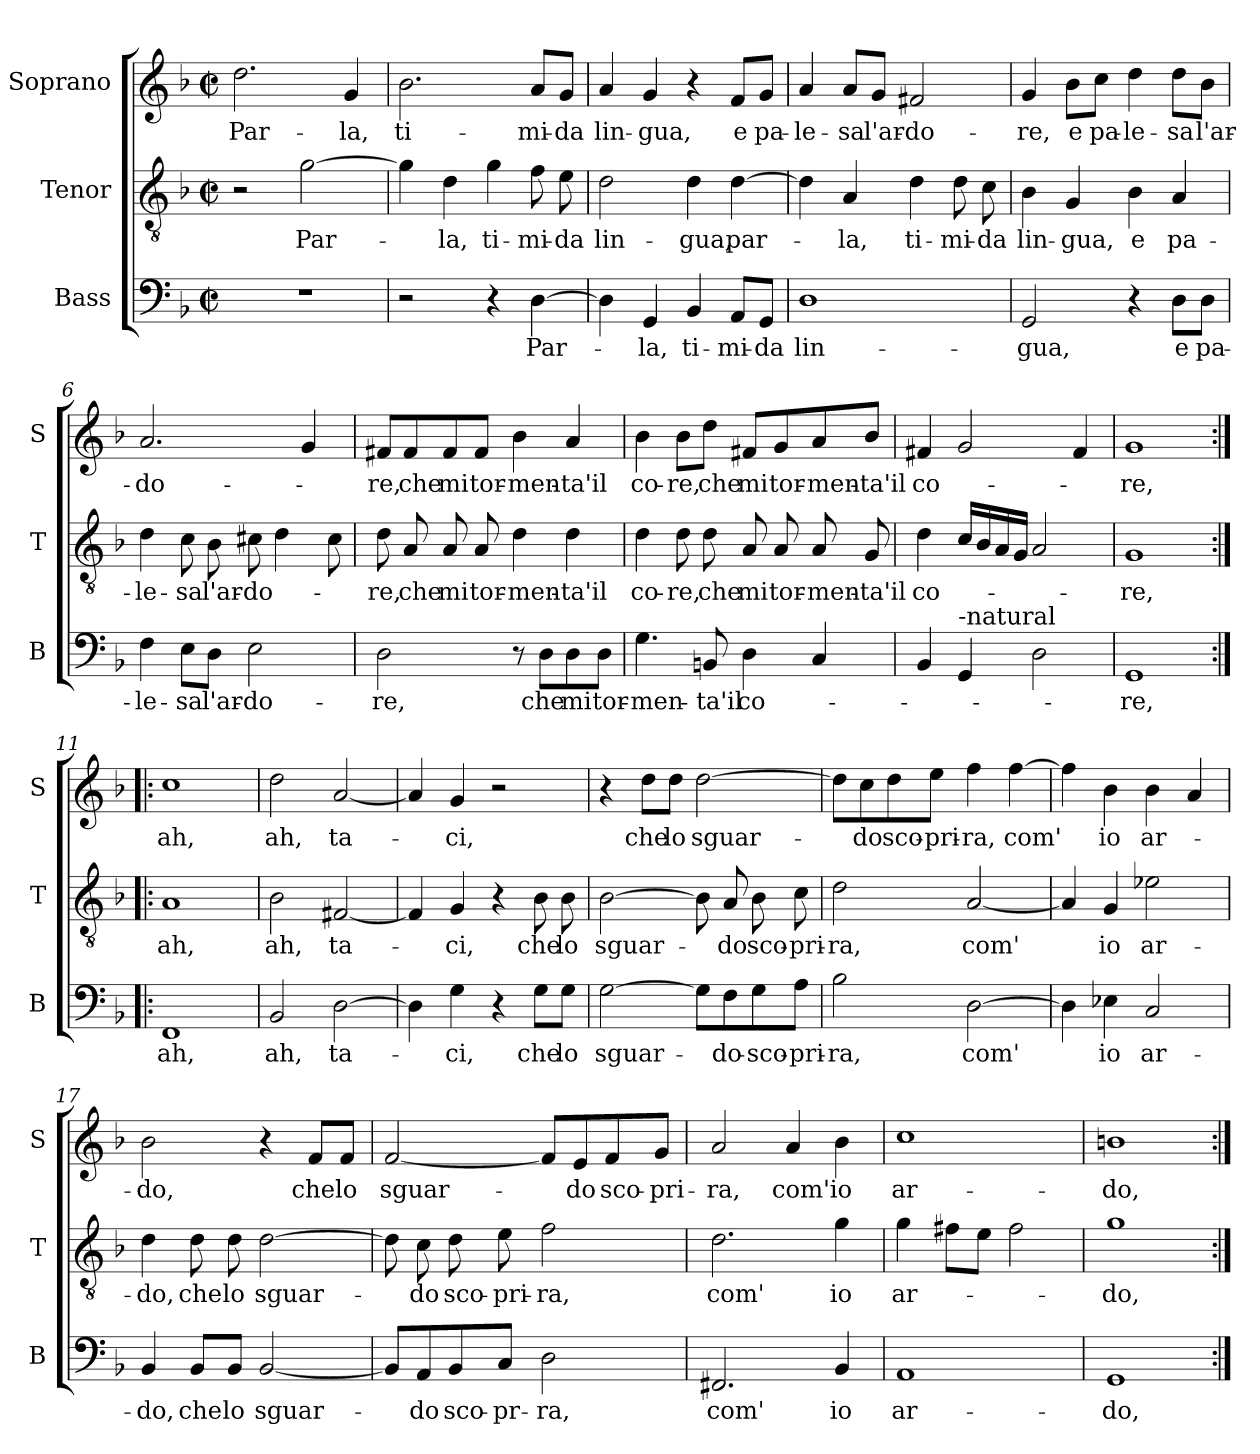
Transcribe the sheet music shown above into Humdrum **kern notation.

**kern	**text	**kern	**text	**kern	**text
*part3	*part3	*part2	*part2	*part1	*part1
*staff3	*staff3	*staff2	*staff2	*staff1	*staff1
*I"Bass	*	*I"Tenor	*	*I"Soprano	*
*I'B	*	*I'T	*	*I'S	*
*clefF4	*	*clefGv2	*	*clefG2	*
*k[b-]	*	*k[b-]	*	*k[b-]	*
*F:	*	*F:	*	*F:	*
*M2/2	*	*M2/2	*	*M2/2	*
*met(c|)	*	*met(c|)	*	*met(c|)	*
=1	=1	=1	=1	=1	=1
!	!	!	!	!	!LO:LY:b
1r	.	2r	.	2.dd\	Par-
!	!	!	!LO:LY:b	!	!
.	.	[2g\	Par-	.	.
!	!	!	!	!	!LO:LY:b
.	.	.	.	4g/	-la,
=2	=2	=2	=2	=2	=2
!	!	!	!	!	!LO:LY:b
2r	.	4g\]	.	2.b-\	ti-
!	!	!	!LO:LY:b	!	!
.	.	4d\	-la,	.	.
!	!	!	!LO:LY:b	!	!
4r	.	4g\	ti-	.	.
!	!LO:LY:b	!	!LO:LY:b	!	!LO:LY:b
[4D\	Par-	8f\	-mi-	8a/L	-mi-
!	!	!	!LO:LY:b	!	!LO:LY:b
.	.	8e\	-da	8g/J	-da
=3	=3	=3	=3	=3	=3
!	!	!	!LO:LY:b	!	!LO:LY:b
4D\]	.	2d\	lin-	4a/	lin-
!	!LO:LY:b	!	!	!	!LO:LY:b
4GG/	-la,	.	.	4g/	-gua,
!	!LO:LY:b	!	!LO:LY:b	!	!
4BB-/	ti-	4d\	-gua,	4r	.
!	!LO:LY:b	!	!LO:LY:b	!	!LO:LY:b
8AA/L	-mi-	[4d\	par-	8f/L	e
!	!LO:LY:b	!	!	!	!LO:LY:b
8GG/J	-da	.	.	8g/J	pa-
=4	=4	=4	=4	=4	=4
!	!LO:LY:b	!	!	!	!LO:LY:b
1D	lin-	4d\]	.	4a/	-le-
!	!	!	!LO:LY:b	!	!LO:LY:b
.	.	4A/	-la,	8a/L	-sa
!	!	!	!	!	!LO:LY:b
.	.	.	.	8g/J	l'ar-
!	!	!	!LO:LY:b	!	!LO:LY:b
.	.	4d\	ti-	2f#X/	-do-
!	!	!	!LO:LY:b	!	!
.	.	8d\	-mi-	.	.
!	!	!	!LO:LY:b	!	!
.	.	8c\	-da	.	.
!!LO:LB:g=z
=5	=5	=5	=5	=5	=5
!	!LO:LY:b	!	!LO:LY:b	!	!LO:LY:b
2GG/	-gua,	4B-\	lin-	4g/	-re,
!	!	!	!LO:LY:b	!	!LO:LY:b
.	.	4G/	-gua,	8b-\L	e
!	!	!	!	!	!LO:LY:b
.	.	.	.	8cc\J	pa-
!	!	!	!LO:LY:b	!	!LO:LY:b
4r	.	4B-\	e	4dd\	-le-
!	!LO:LY:b	!	!LO:LY:b	!	!LO:LY:b
8D\L	e	4A/	pa-	8dd\L	-sa
!	!LO:LY:b	!	!	!	!LO:LY:b
8D\J	pa-	.	.	8b-\J	l'ar-
=6	=6	=6	=6	=6	=6
!	!LO:LY:b	!	!LO:LY:b	!	!LO:LY:b
4F\	-le-	4d\	-le-	2.a/	-do-
!	!LO:LY:b	!	!LO:LY:b	!	!
8E\L	-sa	8c\	-sa	.	.
!	!LO:LY:b	!	!LO:LY:b	!	!
8D\J	l'ar-	8B-\	l'ar-	.	.
!	!LO:LY:b	!	!LO:LY:b	!	!
2E\	-do-	8c#X\	-do-	.	.
.	.	4d\	.	.	.
.	.	.	.	4g/	.
.	.	8c#\	.	.	.
=7	=7	=7	=7	=7	=7
!	!LO:LY:b	!	!LO:LY:b	!	!LO:LY:b
2D\	-re,	8d\	-re,	8f#X/L	-re,
!	!	!	!LO:LY:b	!	!LO:LY:b
.	.	8A/	che	8f#/	che
!	!	!	!LO:LY:b	!	!LO:LY:b
.	.	8A/	mi	8f#/	mi
!	!	!	!LO:LY:b	!	!LO:LY:b
.	.	8A/	tor-	8f#/J	tor-
!	!	!	!LO:LY:b	!	!LO:LY:b
8r	.	4d\	-men-	4b-\	-men-
!	!LO:LY:b	!	!	!	!
8D\L	che	.	.	.	.
!	!LO:LY:b	!	!LO:LY:b	!	!LO:LY:b
8D\	mi	4d\	-ta'il	4a/	-ta'il
!	!LO:LY:b	!	!	!	!
8D\J	tor-	.	.	.	.
=8	=8	=8	=8	=8	=8
!	!LO:LY:b	!	!LO:LY:b	!	!LO:LY:b
4.G\	-men-	4d\	co-	4b-\	co-
!	!	!	!LO:LY:b	!	!LO:LY:b
.	.	8d\	-re,	8b-\L	-re,
!	!LO:LY:b	!	!LO:LY:b	!	!LO:LY:b
8BBn/	-ta'il	8d\	che	8dd\J	che
!	!LO:LY:b	!	!LO:LY:b	!	!LO:LY:b
4D\	co-	8A/	mi	8f#X/L	mi
!	!	!	!LO:LY:b	!	!LO:LY:b
.	.	8A/	tor-	8g/	tor-
!	!	!	!LO:LY:b	!	!LO:LY:b
4C/	.	8A/	-men-	8a/	-men-
!	!	!	!LO:LY:b	!	!LO:LY:b
.	.	8G/	-ta'il	8b-/J	-ta'il
!!LO:LB:g=z
=9	=9	=9	=9	=9	=9
!	!	!	!LO:LY:b	!	!LO:LY:b
4BB-/	.	4d\	co-	4f#X/	co-
!LO:TX:a:t=-natural	!	!	!	!	!
4GG/	.	16c/LL	.	2g/	.
.	.	16B-/	.	.	.
.	.	16A/	.	.	.
.	.	16G/JJ	.	.	.
2D\	.	2A/	.	.	.
.	.	.	.	4f#/	.
=10	=10	=10	=10	=10	=10
!	!LO:LY:b	!	!LO:LY:b	!	!LO:LY:b
1GG	-re,	1G	-re,	1g	-re,
=11:|!|:	=11:|!|:	=11:|!|:	=11:|!|:	=11:|!|:	=11:|!|:
!	!LO:LY:b	!	!LO:LY:b	!	!LO:LY:b
1FF	ah,	1A	ah,	1cc	ah,
=12	=12	=12	=12	=12	=12
!	!LO:LY:b	!	!LO:LY:b	!	!LO:LY:b
2BB-/	ah,	2B-\	ah,	2dd\	ah,
!	!LO:LY:b	!	!LO:LY:b	!	!LO:LY:b
[2D\	ta-	[2F#X/	ta-	[2a/	ta-
=13	=13	=13	=13	=13	=13
4D\]	.	4F#/]	.	4a/]	.
!	!LO:LY:b	!	!LO:LY:b	!	!LO:LY:b
4G\	-ci,	4G/	-ci,	4g/	-ci,
4r	.	4r	.	2r	.
!	!LO:LY:b	!	!LO:LY:b	!	!
8G\L	che	8B-\	che	.	.
!	!LO:LY:b	!	!LO:LY:b	!	!
8G\J	lo	8B-\	lo	.	.
!!LO:PB:g=z
=14	=14	=14	=14	=14	=14
!	!LO:LY:b	!	!LO:LY:b	!	!
[2G\	sguar-	[2B-\	sguar-	4r	.
!	!	!	!	!	!LO:LY:b
.	.	.	.	8dd\L	che
!	!	!	!	!	!LO:LY:b
.	.	.	.	8dd\J	lo
!	!	!	!	!	!LO:LY:b
8G\L]	.	8B-\]	.	[2dd\	sguar-
!	!LO:LY:b	!	!LO:LY:b	!	!
8F\	-do-	8A/	-do	.	.
!	!LO:LY:b	!	!LO:LY:b	!	!
8G\	-sco-	8B-\	sco-	.	.
!	!LO:LY:b	!	!LO:LY:b	!	!
8A\J	-pri-	8c\	-pri-	.	.
=15	=15	=15	=15	=15	=15
!	!LO:LY:b	!	!LO:LY:b	!	!
2B-\	-ra,	2d\	-ra,	8dd\L]	.
!	!	!	!	!	!LO:LY:b
.	.	.	.	8cc\	-do
!	!	!	!	!	!LO:LY:b
.	.	.	.	8dd\	sco-
!	!	!	!	!	!LO:LY:b
.	.	.	.	8ee\J	-pri-
!	!LO:LY:b	!	!LO:LY:b	!	!LO:LY:b
[2D\	com'	[2A/	com'	4ff\	-ra,
!	!	!	!	!	!LO:LY:b
.	.	.	.	[4ff\	com'
=16	=16	=16	=16	=16	=16
4D\]	.	4A/]	.	4ff\]	.
!	!LO:LY:b	!	!LO:LY:b	!	!LO:LY:b
4E-X\	io	4G/	io	4b-\	io
!	!LO:LY:b	!	!LO:LY:b	!	!LO:LY:b
2C/	ar-	2e-X\	ar-	4b-\	ar-
.	.	.	.	4a/	.
=17	=17	=17	=17	=17	=17
!	!LO:LY:b	!	!LO:LY:b	!	!LO:LY:b
4BB-/	-do,	4d\	-do,	2b-\	-do,
!	!LO:LY:b	!	!LO:LY:b	!	!
8BB-/L	che	8d\	che	.	.
!	!LO:LY:b	!	!LO:LY:b	!	!
8BB-/J	lo	8d\	lo	.	.
!	!LO:LY:b	!	!LO:LY:b	!	!
[2BB-/	sguar-	[2d\	sguar-	4r	.
!	!	!	!	!	!LO:LY:b
.	.	.	.	8f/L	che
!	!	!	!	!	!LO:LY:b
.	.	.	.	8f/J	lo
!!LO:LB:g=z
=18	=18	=18	=18	=18	=18
!	!	!	!	!	!LO:LY:b
8BB-/L]	.	8d\]	.	[2f/	sguar-
!	!LO:LY:b	!	!LO:LY:b	!	!
8AA/	-do	8c\	-do	.	.
!	!LO:LY:b	!	!LO:LY:b	!	!
8BB-/	sco-	8d\	sco-	.	.
!	!LO:LY:b	!	!LO:LY:b	!	!
8C/J	-pr-	8e\	-pri-	.	.
!	!LO:LY:b	!	!LO:LY:b	!	!
2D\	-ra,	2f\	-ra,	8f/L]	.
!	!	!	!	!	!LO:LY:b
.	.	.	.	8e/	-do
!	!	!	!	!	!LO:LY:b
.	.	.	.	8f/	sco-
!	!	!	!	!	!LO:LY:b
.	.	.	.	8g/J	-pri-
=19	=19	=19	=19	=19	=19
!	!LO:LY:b	!	!LO:LY:b	!	!LO:LY:b
2.FF#X/	com'	2.d\	com'	2a/	-ra,
!	!	!	!	!	!LO:LY:b
.	.	.	.	4a/	com'
!	!LO:LY:b	!	!LO:LY:b	!	!LO:LY:b
4BB-/	io	4g\	io	4b-\	io
=20	=20	=20	=20	=20	=20
!	!LO:LY:b	!	!LO:LY:b	!	!LO:LY:b
1AA	ar-	4g\	ar-	1cc	ar-
.	.	8f#X\L	.	.	.
.	.	8e\J	.	.	.
.	.	2f#\	.	.	.
=21	=21	=21	=21	=21	=21
!	!LO:LY:b	!	!LO:LY:b	!	!LO:LY:b
1GG	-do,	1g	-do,	1bn	-do,
=:|!	=:|!	=:|!	=:|!	=:|!	=:|!
*-	*-	*-	*-	*-	*-
